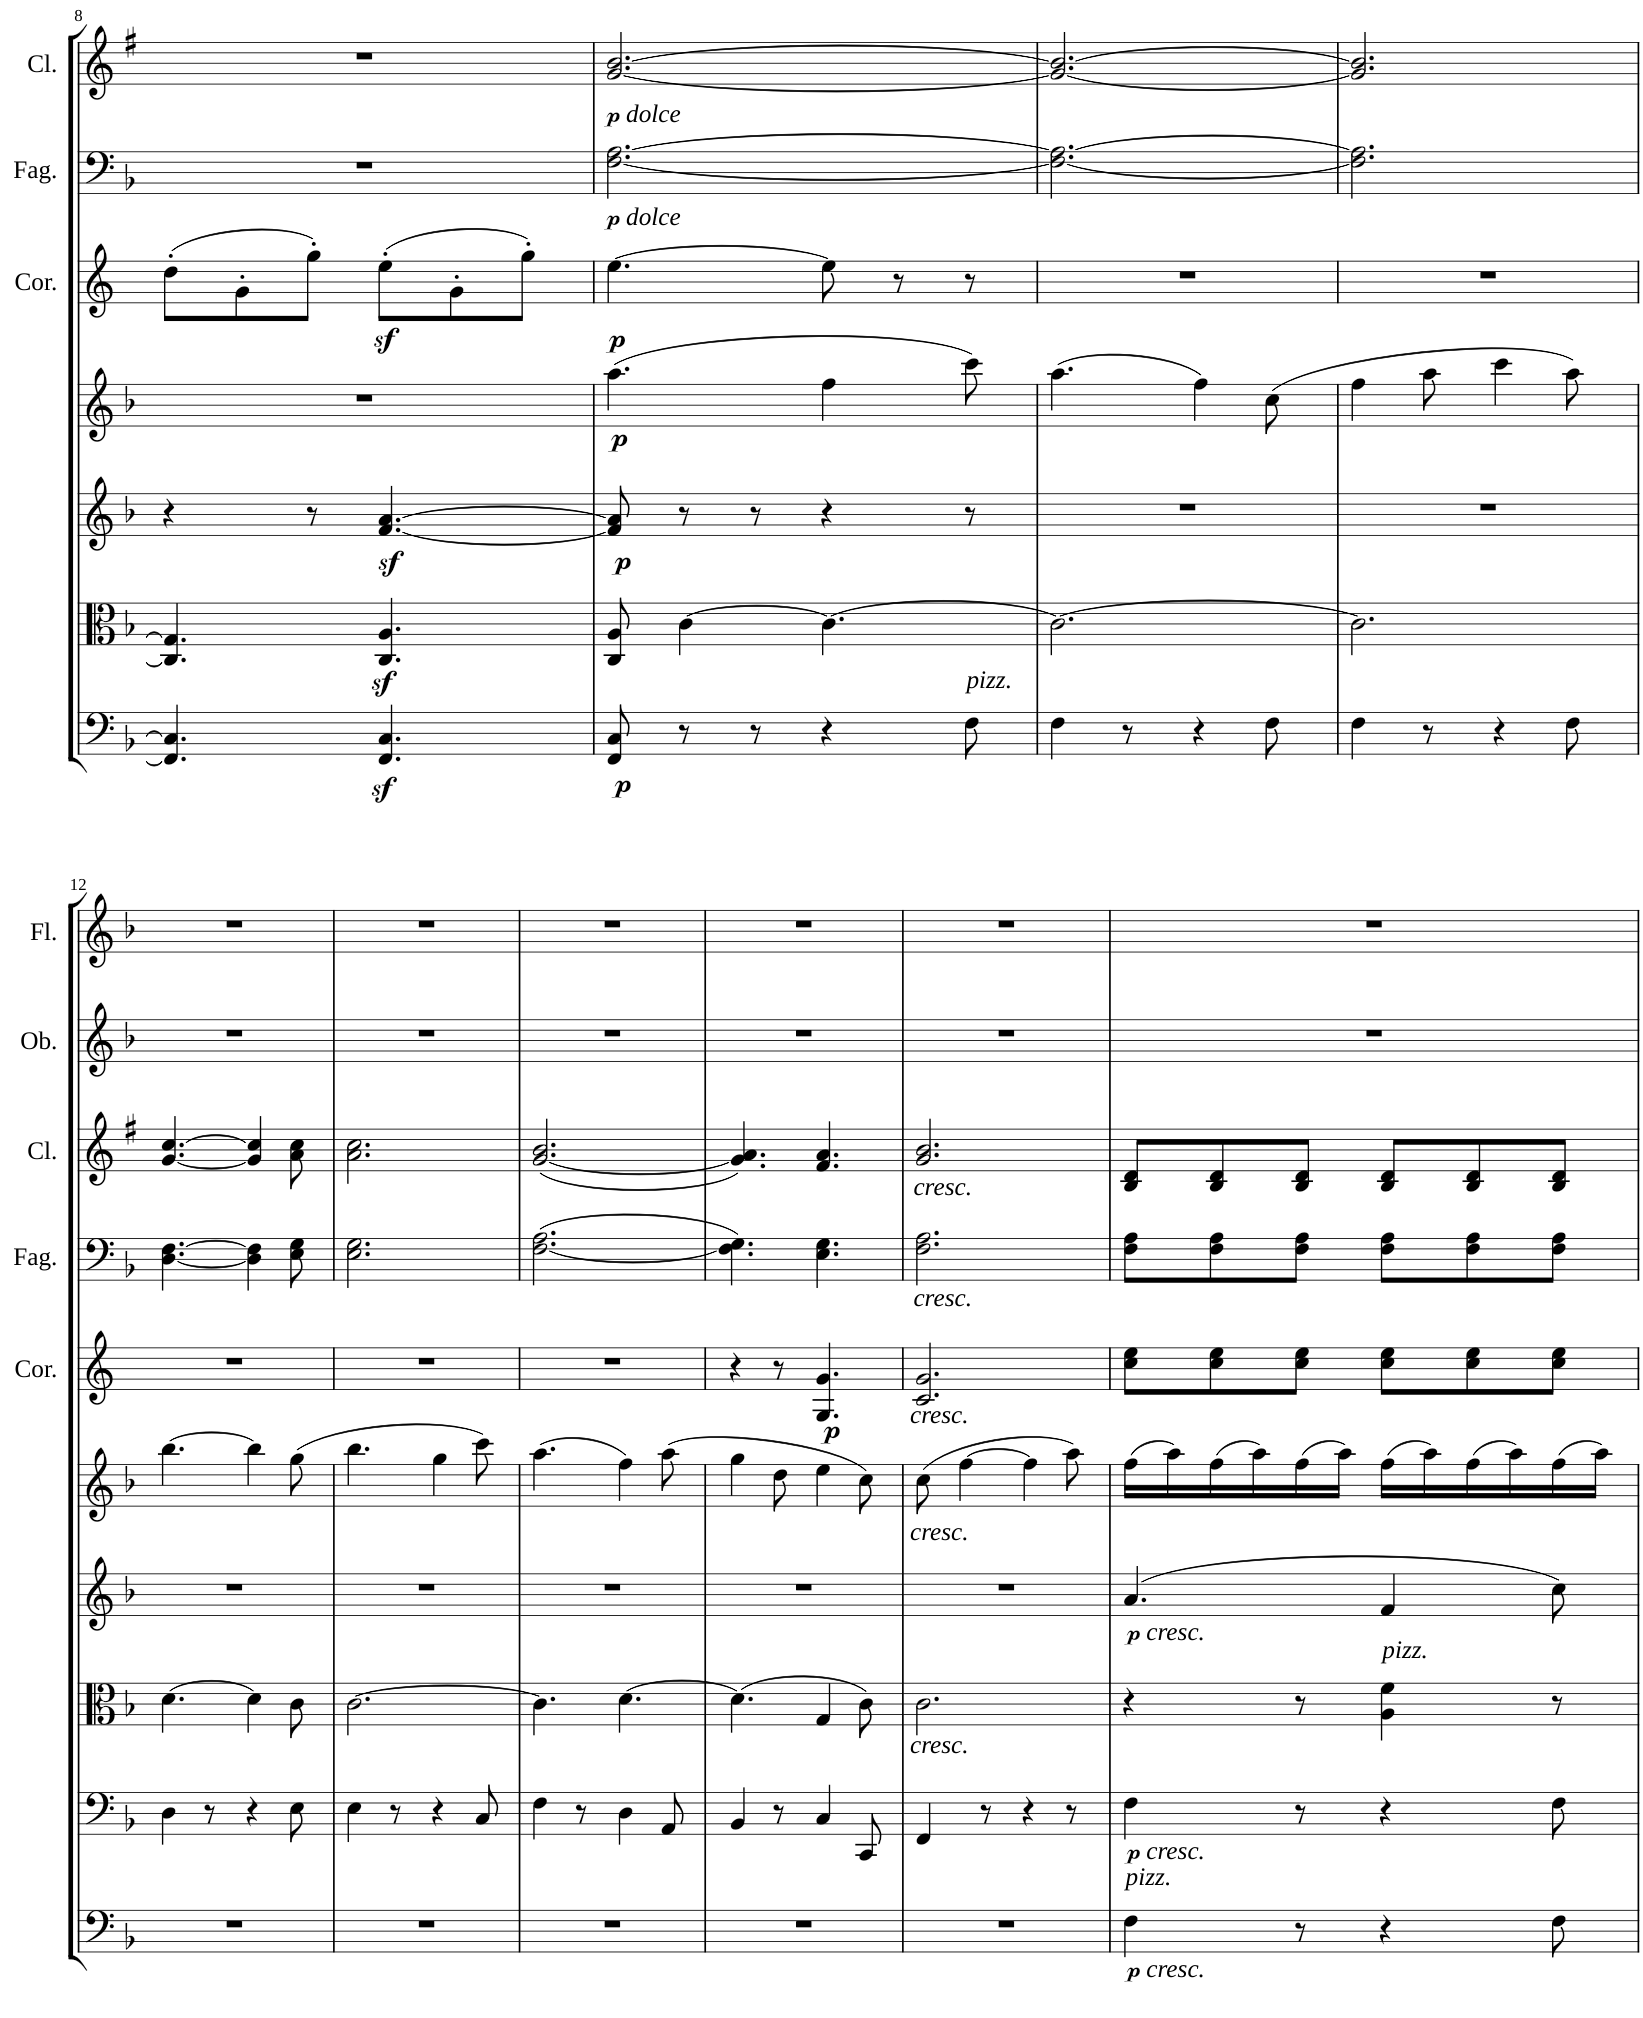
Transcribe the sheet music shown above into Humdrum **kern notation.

**kern	**kern	**dynam	**kern	**kern	**dynam	**kern	**dynam	**kern	**dynam	**kern	**kern
*part8	*part7	*part7	*part6	*part5	*part5	*part4	*part4	*part3	*part3	*part2	*part1
*staff8	*staff7	*staff7	*staff6	*staff5	*staff5	*staff4	*staff4	*staff3	*staff3	*staff2	*staff1
*I"Basso	*I"Violoncello	*	*I"Viola	*I"Violino II	*	*I"Violino I	*	*I"Corni in F	*	*I"Fagotti	*I"Clarinetti in B
*	*	*	*	*	*	*	*	*I'Cor.	*	*I'Fag.	*I'Cl.
!!LO:PB:g=z
*clefF4	*clefF4	*	*clefC3	*clefG2	*	*clefG2	*	*clefG2	*	*clefF4	*clefG2
*Trd7c12	*	*	*	*	*	*	*	*Trd4c7	*	*	*Trd1c2
*k[b-]	*k[b-]	*	*k[b-]	*k[b-]	*	*k[b-]	*	*k[]	*	*k[b-]	*k[f#]
*M6/8	*M6/8	*	*M6/8	*M6/8	*	*M6/8	*	*M6/8	*	*M6/8	*M6/8
=8	=8	=8	=8	=8	=8	=8	=8	=8	=8	=8	=8
2.r	4.FF/] 4.C/]	.	4.C/] 4.G/]	4r	.	2.r	.	(8dd'\L	.	2.r	2.r
.	.	.	.	.	.	.	.	8g'\	.	.	.
.	.	.	.	8r	.	.	.	8gg'\J)	.	.	.
.	4.FF/z<^ 4.C/z<^	.	4.C/z<^ 4.A/z<^	[4.f/z<^ [4.a/z<^	.	.	.	(8eez<'\L	.	.	.
.	.	.	.	.	.	.	.	8g'\	.	.	.
.	.	.	.	.	.	.	.	8gg'\J)	.	.	.
=9	=9	=9	=9	=9	=9	=9	=9	=9	=9	=9	=9
!	!	!	!	!	!	!	!	!	!	!	!LO:TX:b:t=dolce
!	!	!	!	!	!	!	!	!	!	!LO:TX:b:t=dolce	!
!	!	!LO:DY:b	!	!	!LO:DY:b	!	!LO:DY:b	!	!LO:DY:b	!	!
2.r	8FF/ 8C/	p	8C/ 8A/	8f/] 8a/]	p	(4.aa\	p	[4.ee\	p	[2.F\ [2.A\	[2.g/ [2.b/
.	8r	.	[4c\	8r	.	.	.	.	.	.	.
.	8r	.	.	8r	.	.	.	.	.	.	.
.	4r	.	4.c\_	4r	.	4ff\	.	8ee\]	.	.	.
.	.	.	.	.	.	.	.	8r	.	.	.
!	!LO:TX:a:i:t=pizz.	!	!	!	!	!	!	!	!	!	!
.	8F\	.	.	8r	.	8ccc\)	.	8r	.	.	.
=10	=10	=10	=10	=10	=10	=10	=10	=10	=10	=10	=10
2.r	4F\	.	2.c\_	2.r	.	(4.aa\	.	2.r	.	2.F\_ 2.A\_	2.g/_ 2.b/_
.	8r	.	.	.	.	.	.	.	.	.	.
.	4r	.	.	.	.	4ff\)	.	.	.	.	.
.	8F\	.	.	.	.	(8cc\	.	.	.	.	.
=11	=11	=11	=11	=11	=11	=11	=11	=11	=11	=11	=11
2.r	4F\	.	2.c\]	2.r	.	4ff\	.	2.r	.	2.F\] 2.A\]	2.g/] 2.b/]
.	8r	.	.	.	.	8aa\	.	.	.	.	.
.	4r	.	.	.	.	4ccc\	.	.	.	.	.
.	8F\	.	.	.	.	8aa\)	.	.	.	.	.
!!LO:LB:g=z
=12	=12	=12	=12	=12	=12	=12	=12	=12	=12	=12	=12
2.r	4D\	.	[4.d\	2.r	.	[4.bb-\	.	2.r	.	[4.D\ [4.F\	[4.g/ [4.cc/
.	8r	.	.	.	.	.	.	.	.	.	.
.	4r	.	4d\]	.	.	4bb-\]	.	.	.	4D\] 4F\]	4g/] 4cc/]
.	8E\	.	8c\	.	.	(8gg\	.	.	.	8E\ 8G\	8a\ 8cc\
=13	=13	=13	=13	=13	=13	=13	=13	=13	=13	=13	=13
2.r	4E\	.	[2.c\	2.r	.	4.bb-\	.	2.r	.	2.E\ 2.G\	2.a\ 2.cc\
.	8r	.	.	.	.	.	.	.	.	.	.
.	4r	.	.	.	.	4gg\	.	.	.	.	.
.	8C/	.	.	.	.	8ccc\)	.	.	.	.	.
=14	=14	=14	=14	=14	=14	=14	=14	=14	=14	=14	=14
2.r	4F\	.	4.c\]	2.r	.	(4.aa\	.	2.r	.	([2.F\ 2.A\	([2.g/ 2.b/
.	8r	.	.	.	.	.	.	.	.	.	.
.	4D\	.	[4.d\	.	.	4ff\)	.	.	.	.	.
.	8AA/	.	.	.	.	(8aa\	.	.	.	.	.
=15	=15	=15	=15	=15	=15	=15	=15	=15	=15	=15	=15
2.r	4BB-/	.	(4.d\]	2.r	.	4gg\	.	4r	.	4.F\] 4.G\)	4.g/] 4.a/)
.	8r	.	.	.	.	8dd\	.	8r	.	.	.
!	!	!	!	!	!	!	!	!	!LO:DY:b	!	!
.	4C/	.	4G/	.	.	4ee\	.	4.G/ 4.g/	p	4.E\ 4.G\	4.f#/ 4.a/
.	8CC/	.	8c\)	.	.	8cc\)	.	.	.	.	.
=16	=16	=16	=16	=16	=16	=16	=16	=16	=16	=16	=16
!	!	!	!	!	!	!	!	!	!	!	!LO:TX:b:i:t=cresc.
!	!	!	!	!	!	!	!	!	!	!LO:TX:b:i:t=cresc.	!
!	!	!	!	!	!	!	!	!LO:TX:b:i:t=cresc.	!	!	!
!	!	!	!	!	!	!LO:TX:b:i:t=cresc.	!	!	!	!	!
!	!	!	!LO:TX:b:i:t=cresc.	!	!	!	!	!	!	!	!
2.r	4FF/	.	2.c\	2.r	.	(8cc\	.	2.c/ 2.g/	.	2.F\ 2.A\	2.g/ 2.b/
.	.	.	.	.	.	[4ff\	.	.	.	.	.
.	8r	.	.	.	.	.	.	.	.	.	.
.	4r	.	.	.	.	4ff\]	.	.	.	.	.
.	8r	.	.	.	.	8aa\)	.	.	.	.	.
=17	=17	=17	=17	=17	=17	=17	=17	=17	=17	=17	=17
!	!	!	!	!LO:TX:b:t=cresc.	!	!	!	!	!	!	!
!	!LO:TX:b:t=cresc.	!	!	!	!	!	!	!	!	!	!
!LO:TX:b:t=cresc.	!	!	!	!	!	!	!	!	!	!	!
!LO:TX:a:i:t=pizz.	!	!	!	!	!	!	!	!	!	!	!
4F\	4F\	.	4r	(4.a/	.	(16ff\LL	.	8cc\ 8ee\L	.	8F\ 8A\L	8B/ 8d/L
.	.	.	.	.	.	16aa\)	.	.	.	.	.
.	.	.	.	.	.	(16ff\	.	8cc\ 8ee\	.	8F\ 8A\	8B/ 8d/
.	.	.	.	.	.	16aa\)	.	.	.	.	.
8r	8r	.	8r	.	.	(16ff\	.	8cc\ 8ee\J	.	8F\ 8A\J	8B/ 8d/J
.	.	.	.	.	.	16aa\JJ)	.	.	.	.	.
!	!	!	!LO:TX:a:i:t=pizz.	!	!	!	!	!	!	!	!
4r	4r	.	4A\ 4f\	4f/	.	(16ff\LL	.	8cc\ 8ee\L	.	8F\ 8A\L	8B/ 8d/L
.	.	.	.	.	.	16aa\)	.	.	.	.	.
.	.	.	.	.	.	(16ff\	.	8cc\ 8ee\	.	8F\ 8A\	8B/ 8d/
.	.	.	.	.	.	16aa\)	.	.	.	.	.
8F\	8F\	.	8r	8cc\)	.	(16ff\	.	8cc\ 8ee\J	.	8F\ 8A\J	8B/ 8d/J
.	.	.	.	.	.	16aa\JJ)	.	.	.	.	.
=	=	=	=	=	=	=	=	=	=	=	=
*-	*-	*-	*-	*-	*-	*-	*-	*-	*-	*-	*-
